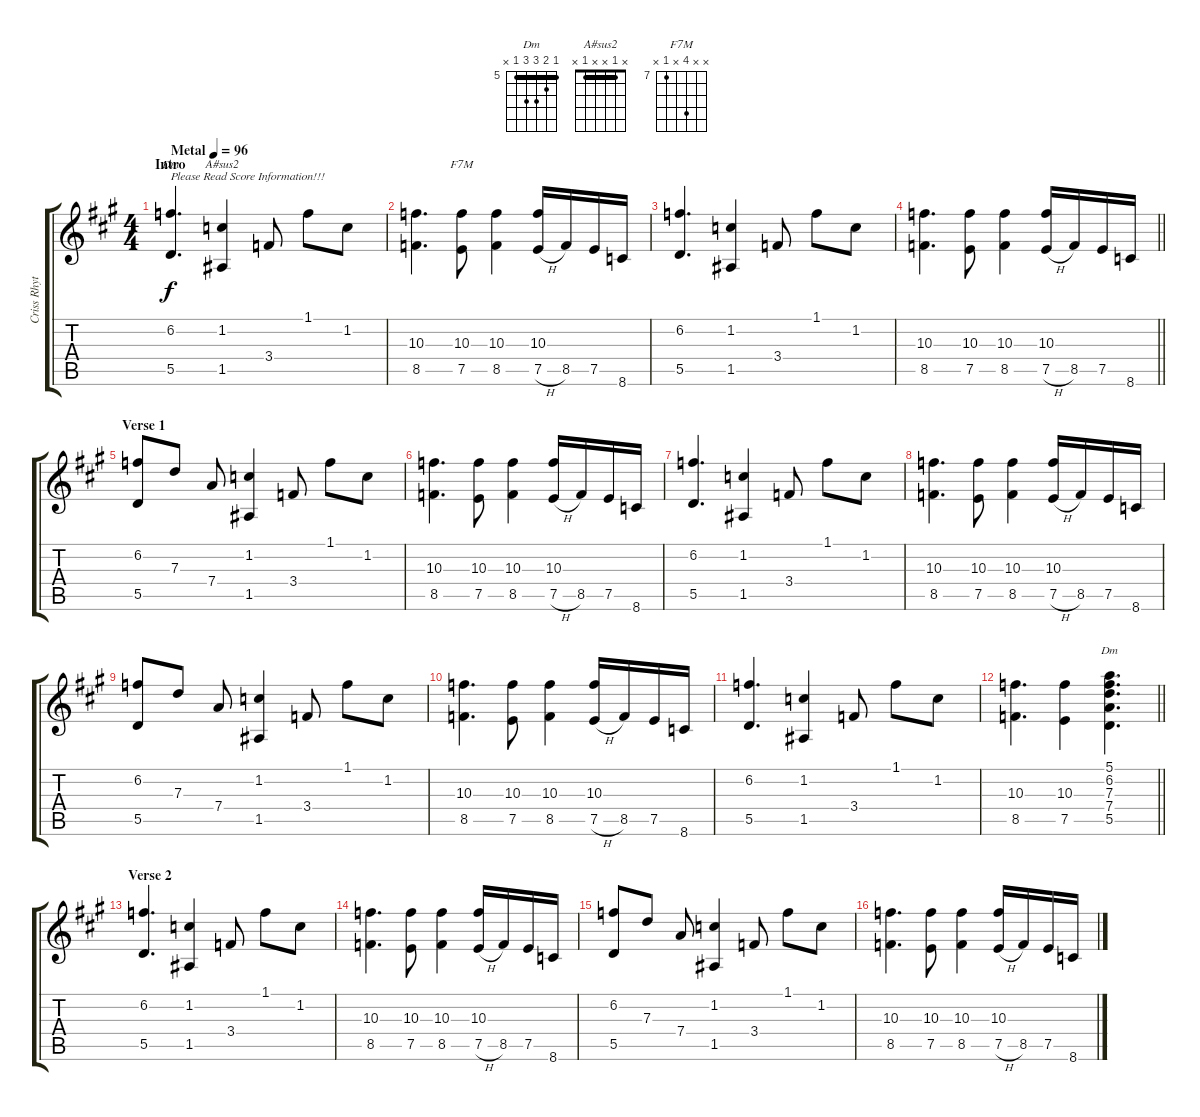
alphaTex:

\track ("Criss Rhythm [Acoustic]" "Criss Rhyt") {instrument electricguitarjazz}
\staff {score tabs}
\tuning (E4 B3 G3 D3 A2 E2) {hide}
\chord ("Dm" x 6 x x 5 x) {firstfret 5}
\chord ("A#sus2" x 1 x x 1 x) {barre 1}
\chord ("F7M" x x 10 x 7 x) {firstfret 7}
\chord ("Dm" 5 6 7 7 5 x) {firstfret 5 barre 5}
\ts (4 4)
\section ("" "Intro")
\tempo (96 "Metal")
\clef g2
\ks a
(6.2 5.5).4{d ch "Dm" txt "Please Read Score Information!!!" dy f instrument electricguitarjazz} (1.2 1.5).4{ch "A#sus2"} 3.4.8 1.1.8 1.2.8 |
(10.3 8.5).4{d} (10.3 7.5).8{ch "F7M"} (10.3 8.5).4 (10.3 7.5{h}).16 8.5.16 7.5.16 8.6.16 |
(6.2 5.5).4{d} (1.2 1.5).4 3.4.8 1.1.8 1.2.8 |
\barLineRight lightlight
(10.3 8.5).4{d} (10.3 7.5).8 (10.3 8.5).4 (10.3 7.5{h}).16 8.5.16 7.5.16 8.6.16 |
\section ("" "Verse 1")
(6.2 5.5).8 7.3.8 7.4.8 (1.2 1.5).4 3.4.8 1.1.8 1.2.8 |
(10.3 8.5).4{d} (10.3 7.5).8 (10.3 8.5).4 (10.3 7.5{h}).16 8.5.16 7.5.16 8.6.16 |
(6.2 5.5).4{d} (1.2 1.5).4 3.4.8 1.1.8 1.2.8 |
(10.3 8.5).4{d} (10.3 7.5).8 (10.3 8.5).4 (10.3 7.5{h}).16 8.5.16 7.5.16 8.6.16 |
(6.2 5.5).8 7.3.8 7.4.8 (1.2 1.5).4 3.4.8 1.1.8 1.2.8 |
(10.3 8.5).4{d} (10.3 7.5).8 (10.3 8.5).4 (10.3 7.5{h}).16 8.5.16 7.5.16 8.6.16 |
(6.2 5.5).4{d} (1.2 1.5).4 3.4.8 1.1.8 1.2.8 |
\barLineRight lightlight
(10.3 8.5).4{d} (10.3 7.5).4 (5.1 6.2 7.3 7.4 5.5).4{d ch "Dm"} |
\section ("" "Verse 2")
(6.2 5.5).4{d} (1.2 1.5).4 3.4.8 1.1.8 1.2.8 |
(10.3 8.5).4{d} (10.3 7.5).8 (10.3 8.5).4 (10.3 7.5{h}).16 8.5.16 7.5.16 8.6.16 |
(6.2 5.5).8 7.3.8 7.4.8 (1.2 1.5).4 3.4.8 1.1.8 1.2.8 |
(10.3 8.5).4{d} (10.3 7.5).8 (10.3 8.5).4 (10.3 7.5{h}).16 8.5.16 7.5.16 8.6.16
